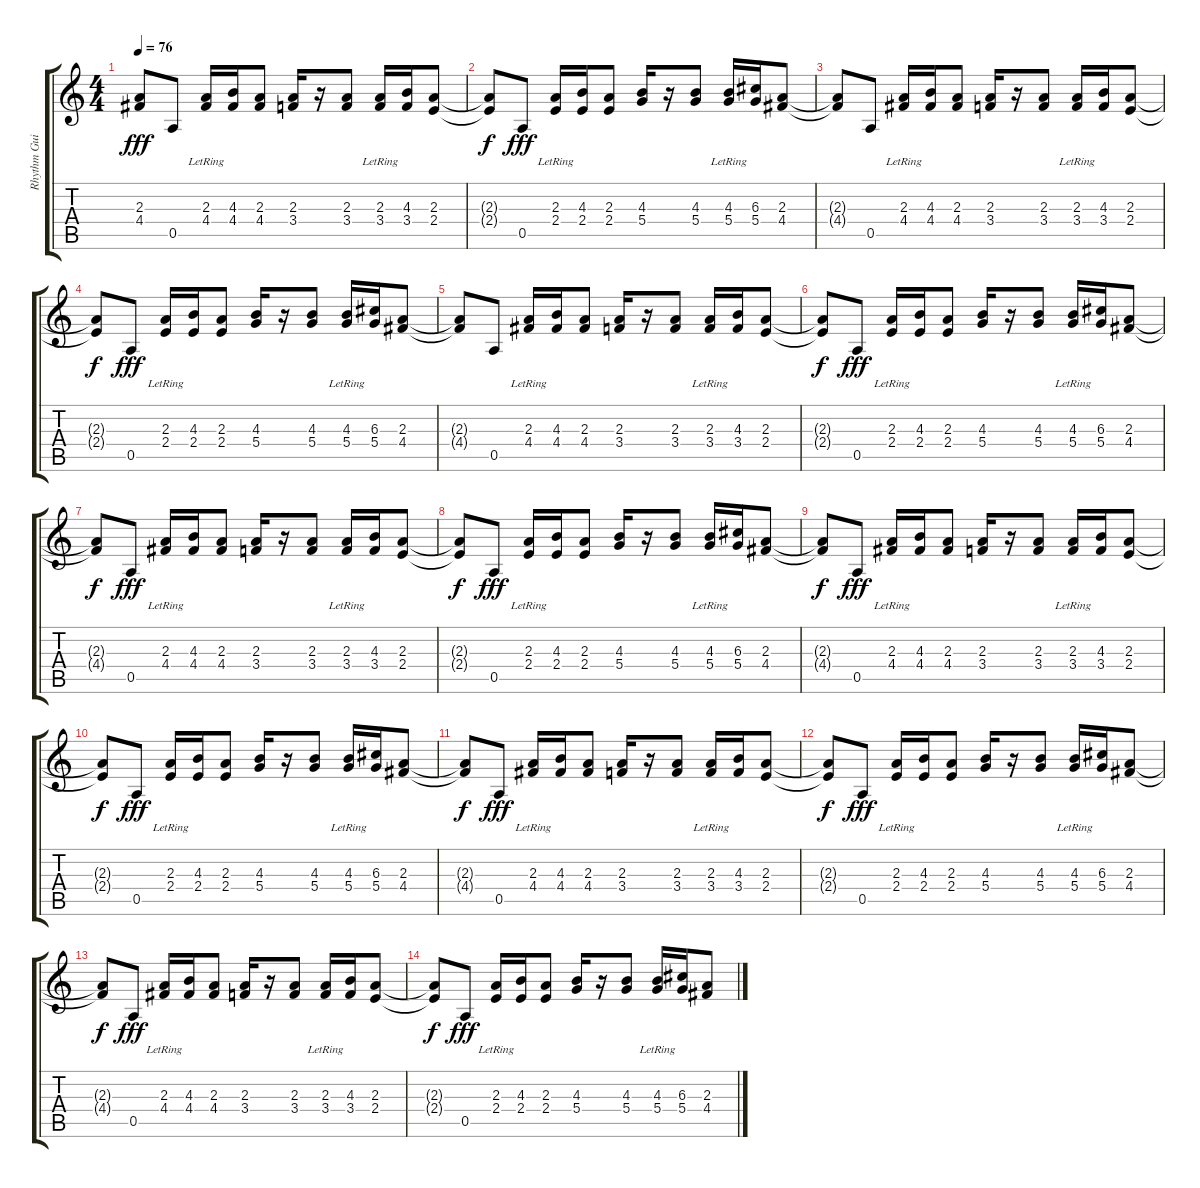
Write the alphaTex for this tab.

\track ("Rhythm Guitar" "Rhythm Gui") {instrument electricguitarjazz}
\staff {score tabs}
\tuning (E4 B3 G3 D3 A2 D2) {hide}
\ts (4 4)
\tempo 76
\clef g2
\ks c
(2.3{t} 4.4{t}).8{dy fff} 0.5.8 (2.3 4.4{lr}).16 (4.3 4.4).16 (2.3 4.4).8 (2.3 3.4).16 r.16 (2.3 3.4).8 (2.3 3.4{lr}).16 (4.3 3.4).16 (2.3 2.4).8 |
(2.3{t} 2.4{t}).8{dy f} 0.5.8{dy fff} (2.3 2.4{lr}).16 (4.3 2.4).16 (2.3 2.4).8 (4.3 5.4).16 r.16 (4.3 5.4).8 (4.3 5.4{lr}).16 (6.3 5.4).16 (2.3 4.4).8 |
(2.3{t} 4.4{t}).8 0.5.8 (2.3 4.4{lr}).16 (4.3 4.4).16 (2.3 4.4).8 (2.3 3.4).16 r.16 (2.3 3.4).8 (2.3 3.4{lr}).16 (4.3 3.4).16 (2.3 2.4).8 |
(2.3{t} 2.4{t}).8{dy f} 0.5.8{dy fff} (2.3 2.4{lr}).16 (4.3 2.4).16 (2.3 2.4).8 (4.3 5.4).16 r.16 (4.3 5.4).8 (4.3 5.4{lr}).16 (6.3 5.4).16 (2.3 4.4).8 |
(2.3{t} 4.4{t}).8 0.5.8 (2.3 4.4{lr}).16 (4.3 4.4).16 (2.3 4.4).8 (2.3 3.4).16 r.16 (2.3 3.4).8 (2.3 3.4{lr}).16 (4.3 3.4).16 (2.3 2.4).8 |
(2.3{t} 2.4{t}).8{dy f} 0.5.8{dy fff} (2.3 2.4{lr}).16 (4.3 2.4).16 (2.3 2.4).8 (4.3 5.4).16 r.16 (4.3 5.4).8 (4.3 5.4{lr}).16 (6.3 5.4).16 (2.3 4.4).8 |
(2.3{t} 4.4{t}).8{dy f volume 12} 0.5.8{dy fff} (2.3 4.4{lr}).16 (4.3 4.4).16 (2.3 4.4).8 (2.3 3.4).16 r.16 (2.3 3.4).8 (2.3 3.4{lr}).16 (4.3 3.4).16 (2.3 2.4).8 |
(2.3{t} 2.4{t}).8{dy f} 0.5.8{dy fff} (2.3 2.4{lr}).16 (4.3 2.4).16 (2.3 2.4).8 (4.3 5.4).16 r.16 (4.3 5.4).8 (4.3 5.4{lr}).16 (6.3 5.4).16 (2.3 4.4).8 |
(2.3{t} 4.4{t}).8{dy f volume 8} 0.5.8{dy fff} (2.3 4.4{lr}).16 (4.3 4.4).16 (2.3 4.4).8 (2.3 3.4).16 r.16 (2.3 3.4).8 (2.3 3.4{lr}).16 (4.3 3.4).16 (2.3 2.4).8 |
(2.3{t} 2.4{t}).8{dy f} 0.5.8{dy fff} (2.3 2.4{lr}).16 (4.3 2.4).16 (2.3 2.4).8 (4.3 5.4).16 r.16 (4.3 5.4).8 (4.3 5.4{lr}).16 (6.3 5.4).16 (2.3 4.4).8 |
(2.3{t} 4.4{t}).8{dy f volume 4} 0.5.8{dy fff} (2.3 4.4{lr}).16 (4.3 4.4).16 (2.3 4.4).8 (2.3 3.4).16 r.16 (2.3 3.4).8 (2.3 3.4{lr}).16 (4.3 3.4).16 (2.3 2.4).8 |
(2.3{t} 2.4{t}).8{dy f} 0.5.8{dy fff} (2.3 2.4{lr}).16 (4.3 2.4).16 (2.3 2.4).8 (4.3 5.4).16 r.16 (4.3 5.4).8 (4.3 5.4{lr}).16 (6.3 5.4).16 (2.3 4.4).8 |
(2.3{t} 4.4{t}).8{dy f volume 0} 0.5.8{dy fff} (2.3 4.4{lr}).16 (4.3 4.4).16 (2.3 4.4).8 (2.3 3.4).16 r.16 (2.3 3.4).8 (2.3 3.4{lr}).16 (4.3 3.4).16 (2.3 2.4).8 |
(2.3{t} 2.4{t}).8{dy f} 0.5.8{dy fff} (2.3 2.4{lr}).16 (4.3 2.4).16 (2.3 2.4).8 (4.3 5.4).16 r.16 (4.3 5.4).8 (4.3 5.4{lr}).16 (6.3 5.4).16 (2.3 4.4).8
